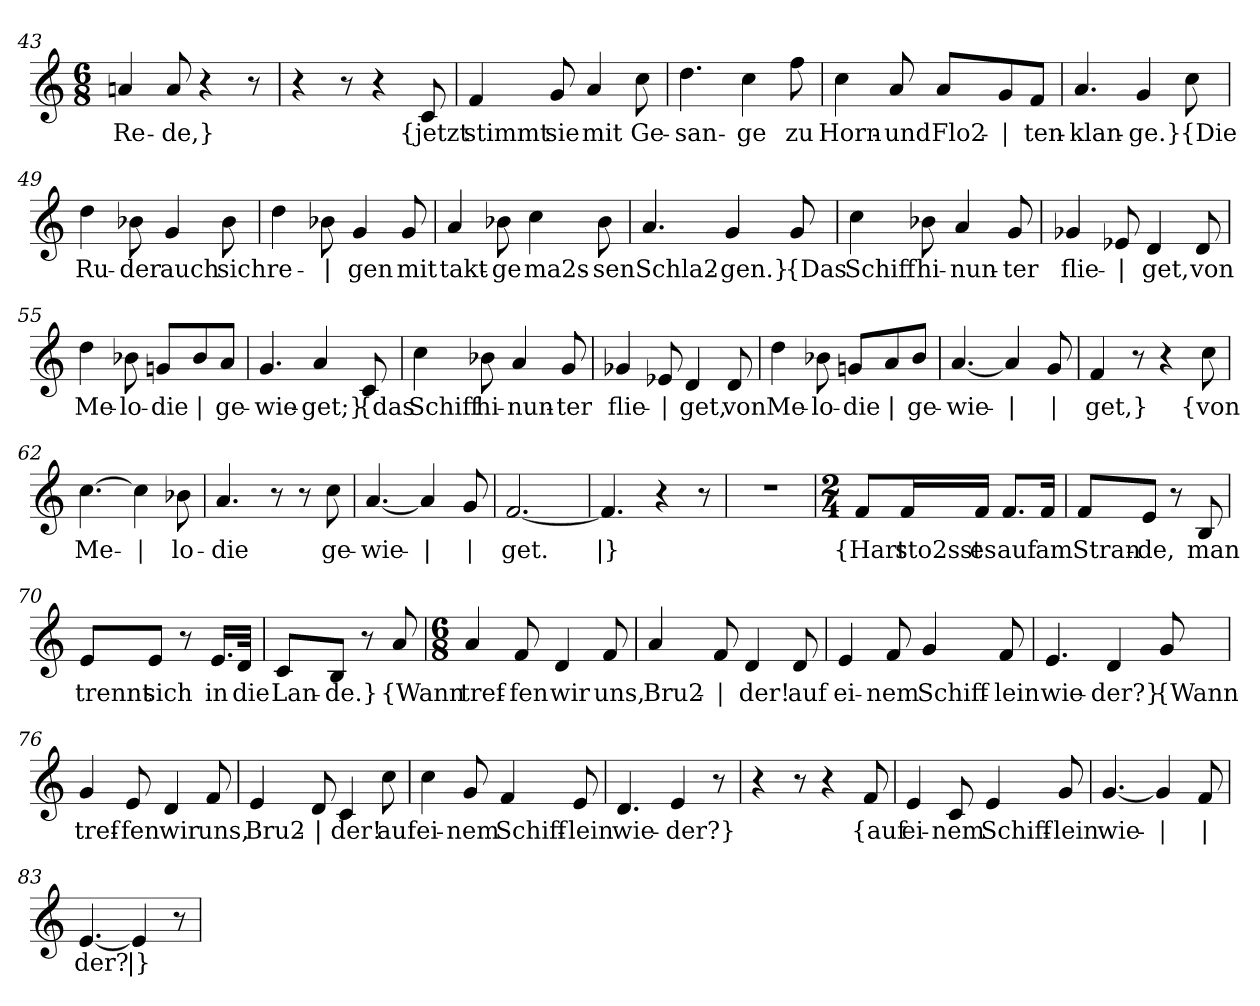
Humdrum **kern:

**kern	**text
*part1	*part1
*staff1	*staff1
!!LO:LB:g=z
*clefG2	*
*k[]	*
*M6/8	*
=43	=43
!	!LO:LY:b
4an/	Re-
!	!LO:LY:b
8a/	-de,}
4r	.
8r	.
=44	=44
4r	.
8r	.
4r	.
!	!LO:LY:b
8c/	{jetzt
=45	=45
!	!LO:LY:b
4f/	stimmt
!	!LO:LY:b
8g/	sie
!	!LO:LY:b
4a/	mit
!	!LO:LY:b
8cc\	Ge-
=46	=46
!	!LO:LY:b
4.dd\	-san-
!	!LO:LY:b
4cc\	-ge
!	!LO:LY:b
8ff\	zu
=47	=47
!	!LO:LY:b
4cc\	Horn-
!	!LO:LY:b
8a/	-und
!	!LO:LY:b
8a/L	Flo2-
!	!LO:LY:b
8g/	|
!	!LO:LY:b
8f/J	-ten-
=48	=48
!	!LO:LY:b
4.a/	-klan-
!	!LO:LY:b
4g/	-ge.}
!	!LO:LY:b
8cc\	{Die
!!LO:LB:g=z
=49	=49
!	!LO:LY:b
4dd\	Ru-
!	!LO:LY:b
8b-X\	-der
!	!LO:LY:b
4g/	auch
!	!LO:LY:b
8b-\	sich
=50	=50
!	!LO:LY:b
4dd\	re-
!	!LO:LY:b
8b-X\	|
!	!LO:LY:b
4g/	-gen
!	!LO:LY:b
8g/	mit
=51	=51
!	!LO:LY:b
4a/	takt-
!	!LO:LY:b
8b-X\	-ge
!	!LO:LY:b
4cc\	-ma2s-
!	!LO:LY:b
8b-\	-sen
=52	=52
!	!LO:LY:b
4.a/	Schla2-
!	!LO:LY:b
4g/	-gen.}
!	!LO:LY:b
8g/	{Das
=53	=53
!	!LO:LY:b
4cc\	Schiff
!	!LO:LY:b
8b-X\	hi-
!	!LO:LY:b
4a/	-nun-
!	!LO:LY:b
8g/	-ter
!!LO:LB:g=z
=54	=54
!	!LO:LY:b
4g-X/	flie-
!	!LO:LY:b
8e-X/	|
!	!LO:LY:b
4d/	-get,
!	!LO:LY:b
8d/	von
=55	=55
!	!LO:LY:b
4dd\	Me-
!	!LO:LY:b
8b-X\	-lo-
!	!LO:LY:b
8gn/L	-die
!	!LO:LY:b
8b-/	|
!	!LO:LY:b
8a/J	ge-
=56	=56
!	!LO:LY:b
4.g/	-wie-
!	!LO:LY:b
4a/	-get;}
!	!LO:LY:b
8c/	{das
=57	=57
!	!LO:LY:b
4cc\	Schiff
!	!LO:LY:b
8b-X\	hi-
!	!LO:LY:b
4a/	-nun-
!	!LO:LY:b
8g/	-ter
=58	=58
!	!LO:LY:b
4g-X/	flie-
!	!LO:LY:b
8e-X/	|
!	!LO:LY:b
4d/	-get,
!	!LO:LY:b
8d/	von
!!LO:PB:g=z
=59	=59
!	!LO:LY:b
4dd\	Me-
!	!LO:LY:b
8b-X\	-lo-
!	!LO:LY:b
8gn/L	-die
!	!LO:LY:b
8a/	|
!	!LO:LY:b
8b-/J	ge-
=60	=60
!	!LO:LY:b
[4.a/	-wie-
!	!LO:LY:b
4a/]	|
!	!LO:LY:b
8g/	|
=61	=61
!	!LO:LY:b
4f/	-get,}
8r	.
4r	.
!	!LO:LY:b
8cc\	{von
=62	=62
!	!LO:LY:b
[4.cc\	Me-
!	!LO:LY:b
4cc\]	|
!	!LO:LY:b
8b-X\	-lo-
=63	=63
!	!LO:LY:b
4.a/	-die
8r	.
8r	.
!	!LO:LY:b
8cc\	ge-
=64	=64
!	!LO:LY:b
[4.a/	wie-
!	!LO:LY:b
4a/]	|
!	!LO:LY:b
8g/	|
=65	=65
!	!LO:LY:b
[2.f/	-get.
=66	=66
!	!LO:LY:b
4.f/]	|}
4r	.
8r	.
=67	=67
2.r	.
!!LO:LB:g=z
=68	=68
*M2/4	*
!	!LO:LY:b
8f/L	{Hart
!	!LO:LY:b
16f/L	sto2sst
!	!LO:LY:b
16f/JJ	es
!	!LO:LY:b
8.f/L	auf
!	!LO:LY:b
16f/Jk	am
=69	=69
!	!LO:LY:b
8f/L	Stran-
!	!LO:LY:b
8e/J	de,
8r	.
!	!LO:LY:b
8B/	man
=70	=70
!	!LO:LY:b
8e/L	trennt
!	!LO:LY:b
8e/J	sich
8r	.
!	!LO:LY:b
16.e/LL	in
!	!LO:LY:b
32d/JJk	die
=71	=71
!	!LO:LY:b
8c/L	Lan-
!	!LO:LY:b
8B/J	-de.}
8r	.
!	!LO:LY:b
8a/	{Wann
=72	=72
*M6/8	*
!	!LO:LY:b
4a/	tref-
!	!LO:LY:b
8f/	-fen
!	!LO:LY:b
4d/	wir
!	!LO:LY:b
8f/	uns,
!!LO:LB:g=z
=73	=73
!	!LO:LY:b
4a/	Bru2-
!	!LO:LY:b
8f/	|
!	!LO:LY:b
4d/	-der!
!	!LO:LY:b
8d/	auf
=74	=74
!	!LO:LY:b
4e/	ei-
!	!LO:LY:b
8f/	-nem
!	!LO:LY:b
4g/	Schiff-
!	!LO:LY:b
8f/	-lein
=75	=75
!	!LO:LY:b
4.e/	wie-
!	!LO:LY:b
4d/	-der?}
!	!LO:LY:b
8g/	{Wann
=76	=76
!	!LO:LY:b
4g/	tref-
!	!LO:LY:b
8e/	-fen
!	!LO:LY:b
4d/	wir
!	!LO:LY:b
8f/	uns,
=77	=77
!	!LO:LY:b
4e/	Bru2-
!	!LO:LY:b
8d/	|
!	!LO:LY:b
4c/	-der!
!	!LO:LY:b
8cc\	auf
!!LO:LB:g=z
=78	=78
!	!LO:LY:b
4cc\	ei-
!	!LO:LY:b
8g/	-nem
!	!LO:LY:b
4f/	Schiff-
!	!LO:LY:b
8e/	-lein
=79	=79
!	!LO:LY:b
4.d/	wie-
!	!LO:LY:b
4e/	-der?}
8r	.
=80	=80
4r	.
8r	.
4r	.
!	!LO:LY:b
8f/	{auf
=81	=81
!	!LO:LY:b
4e/	ei-
!	!LO:LY:b
8c/	-nem
!	!LO:LY:b
4e/	Schiff-
!	!LO:LY:b
8g/	-lein
=82	=82
!	!LO:LY:b
[4.g/	wie-
!	!LO:LY:b
4g/]	|
!	!LO:LY:b
8f/	|
=83	=83
!	!LO:LY:b
[4.e/	-der?
!	!LO:LY:b
4e/]	|}
8r	.
=	=
*-	*-
